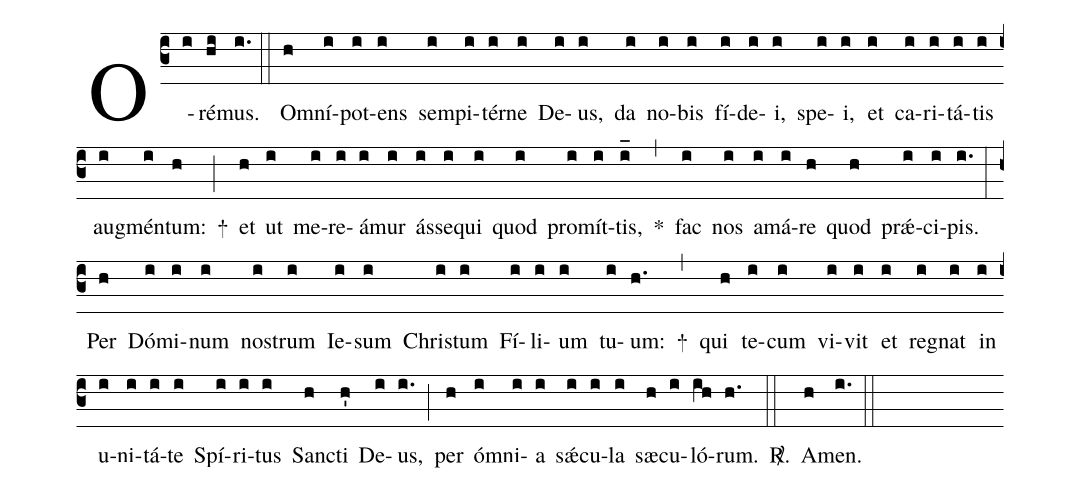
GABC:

%%
(c3)
O(i)ré(hi)mus.(i.) (::)

Om(h)ní(i)pot(i)ens(i) sem(i)pi(i)tér(i)ne(i) De(i)us,(i) da(i) no(i)bis(i) fí(i)de(i)i,(i) spe(i)i,(i) et(i) ca(i)ri(i)tá(i)tis(i) aug(i)mén(i)tum:(h) +(;)
et(h) ut(i) me(i)re(i)á(i)mur(i) ás(i)se(i)qui(i) quod(i) pro(i)mít(i)tis,(i_) *(,)
fac(i) nos(i) a(i)má(i)re(h) quod(h) prǽ(i)ci(i)pis.(i.) (:)

Per(h) Dó(i)mi(i)num(i) nos(i)trum(i) Ie(i)sum(i) Chris(i)tum(i) Fí(i)li(i)um(i) tu(i)um:(h.) +(,)
qui(h) te(i)cum(i) vi(i)vit(i) et(i) reg(i)nat(i) in(i) u(i)ni(i)tá(i)te(i) Spí(i)ri(i)tus(i) San(h)cti(h') De(i)us,(i.) (;)
per(h) óm(i)ni(i)a(i) sǽ(i)cu(i)la(i) sæ(h)cu(i)ló(ih)rum.(h.) <sp>R/</sp>.(::)
A(h)men.(i.) (::)
